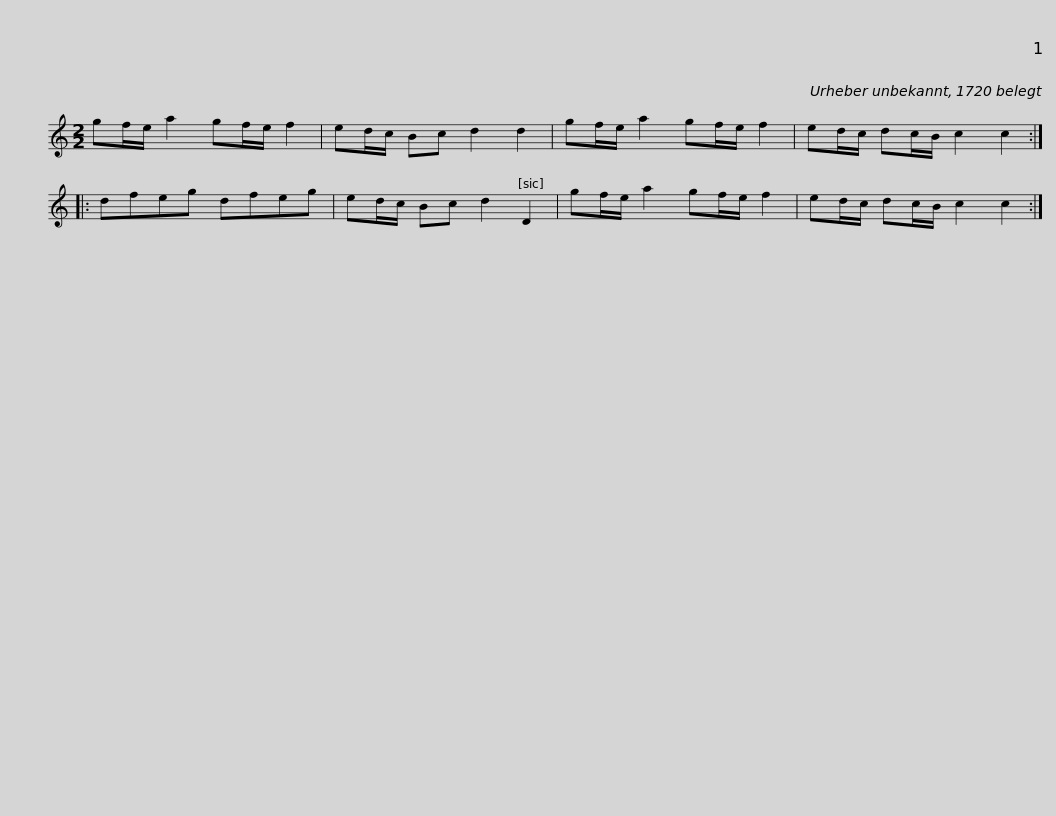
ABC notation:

X:1
L:1/8
M:2/2
I:linebreak $
K:C
V:1 treble
V:1
 gf/e/ a2 gf/e/ f2 | ed/c/ Bc d2 d2 | gf/e/ a2 gf/e/ f2 | ed/c/ dc/B/ c2 c2 :: dfeg dfeg |$ %5
 ed/c/ Bc d2 D2 | gf/e/ a2 gf/e/ f2 | ed/c/ dc/B/ c2 c2 :| %8
